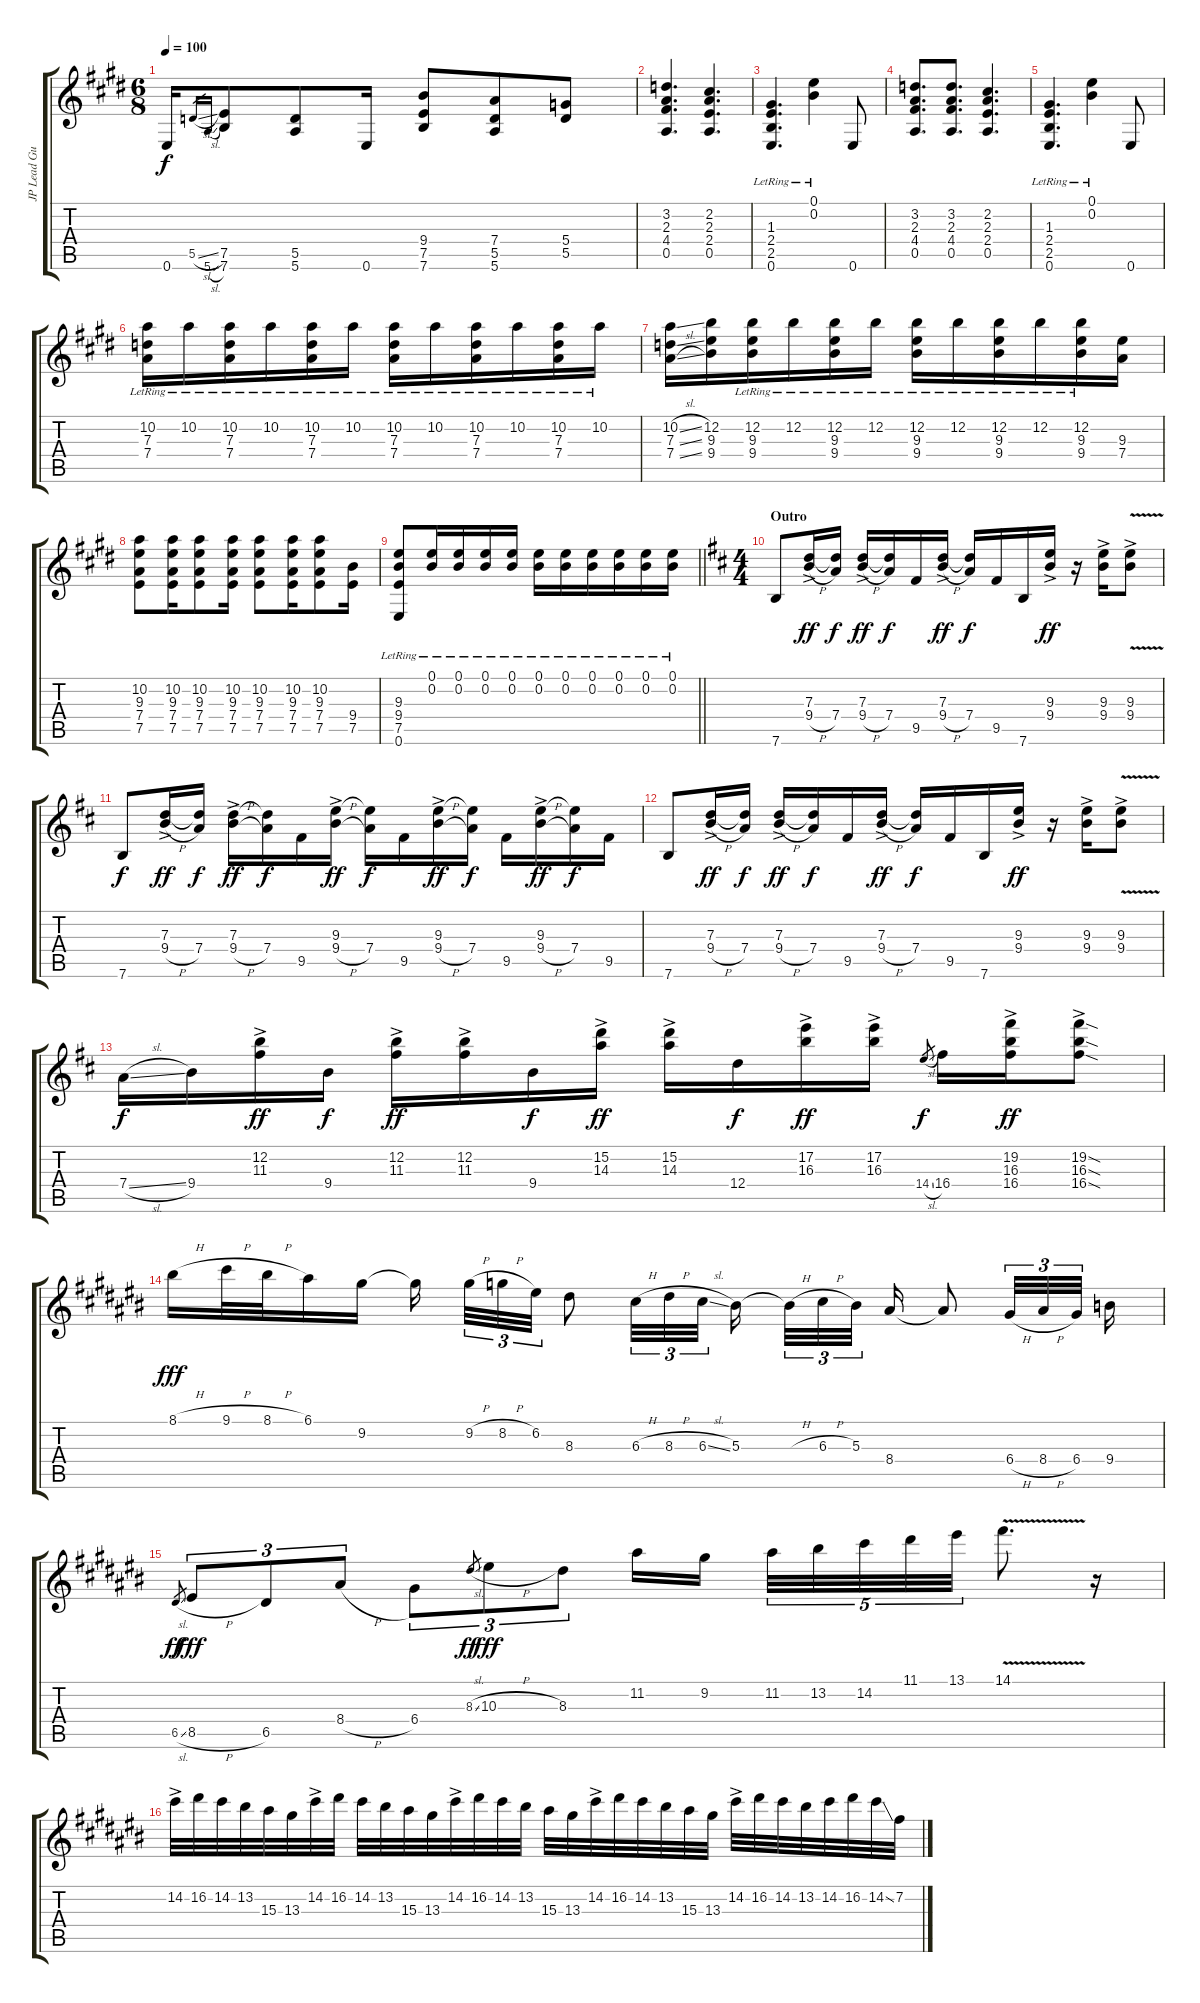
\track ("JP Lead Guitar" "JP Lead Gu") {instrument distortionguitar}
\staff {score tabs}
\tuning (E4 B3 G3 D3 A2 E2) {hide}
\ts (6 8)
\tempo 100
\clef g2
\ks e
0.6.16{dy f} 5.5{sl}.16{gr} 5.6{sl}.16{gr} (7.5 7.6).8 (5.5 5.6).8 0.6.16 (9.4 7.5 7.6).8 (7.4 5.5 5.6).8 (5.4 5.5).8 |
(3.2 2.3 4.4 0.5).4{d} (2.2 2.3 2.4 0.5).4{d} |
(1.3{lr} 2.4{lr} 2.5{lr} 0.6{lr}).4{d} (0.1{lr} 0.2{lr}).4 0.6.8 |
(3.2 2.3 4.4 0.5).8{d} (3.2 2.3 4.4 0.5).8{d} (2.2 2.3 2.4 0.5).4{d} |
(1.3{lr} 2.4{lr} 2.5{lr} 0.6{lr}).4{d} (0.1{lr} 0.2{lr}).4 0.6.8 |
(10.2{lr} 7.3{lr} 7.4{lr}).16 10.2{lr}.16 (10.2{lr} 7.3{lr} 7.4{lr}).16 10.2{lr}.16 (10.2{lr} 7.3{lr} 7.4{lr}).16 10.2{lr}.16 (10.2{lr} 7.3{lr} 7.4{lr}).16 10.2{lr}.16 (10.2{lr} 7.3{lr} 7.4{lr}).16 10.2{lr}.16 (10.2{lr} 7.3{lr} 7.4{lr}).16 10.2{lr}.16 |
(10.2{sl} 7.3{sl} 7.4{sl}).16 (12.2 9.3 9.4).16 (12.2{lr} 9.3{lr} 9.4{lr}).16 12.2{lr}.16 (12.2{lr} 9.3{lr} 9.4{lr}).16 12.2{lr}.16 (12.2{lr} 9.3{lr} 9.4{lr}).16 12.2{lr}.16 (12.2{lr} 9.3{lr} 9.4{lr}).16 12.2{lr}.16 (12.2{lr} 9.3{lr} 9.4{lr}).16 (9.3 7.4).16 |
(10.2 9.3 7.4 7.5).8 (10.2 9.3 7.4 7.5).16 (10.2 9.3 7.4 7.5).8 (10.2 9.3 7.4 7.5).16 (10.2 9.3 7.4 7.5).8 (10.2 9.3 7.4 7.5).16 (10.2 9.3 7.4 7.5).8 (9.4 7.5).16 |
\barLineRight lightlight
(9.3{lr} 9.4{lr} 7.5{lr} 0.6{lr}).8 (0.1{lr} 0.2{lr}).16 (0.1{lr} 0.2{lr}).16 (0.1{lr} 0.2{lr}).16 (0.1{lr} 0.2{lr}).16 (0.1{lr} 0.2{lr}).16 (0.1{lr} 0.2{lr}).16 (0.1{lr} 0.2{lr}).16 (0.1{lr} 0.2{lr}).16 (0.1{lr} 0.2{lr}).16 (0.1{lr} 0.2{lr}).16 |
\ts (4 4)
\section ("" "Outro")
\ks d
7.6.8 (7.3{ac} 9.4{h ac}).16{dy ff} (7.3{t} 7.4).16{dy f} (7.3{ac} 9.4{h ac}).16{dy ff} (7.3{t} 7.4).16{dy f} 9.5.16 (7.3{ac} 9.4{h ac}).16{dy ff} (7.3{t} 7.4).16{dy f} 9.5.16 7.6.16 (9.3{ac} 9.4{ac}).16{dy ff} r.16 (9.3{ac} 9.4{ac}).16 (9.3{v ac} 9.4{v ac}).8 |
7.6.8{dy f} (7.3{ac} 9.4{h ac}).16{dy ff} (7.3{t} 7.4).16{dy f} (7.3{ac} 9.4{h ac}).16{dy ff} (7.3{t} 7.4).16{dy f} 9.5.16 (9.3{ac} 9.4{h ac}).16{dy ff} (9.3{t} 7.4).16{dy f} 9.5.16 (9.3{ac} 9.4{h ac}).16{dy ff} (9.3{t} 7.4).16{dy f} 9.5.16 (9.3{ac} 9.4{h ac}).16{dy ff} (9.3{t} 7.4).16{dy f} 9.5.16 |
7.6.8 (7.3{ac} 9.4{h ac}).16{dy ff} (7.3{t} 7.4).16{dy f} (7.3{ac} 9.4{h ac}).16{dy ff} (7.3{t} 7.4).16{dy f} 9.5.16 (7.3{ac} 9.4{h ac}).16{dy ff} (7.3{t} 7.4).16{dy f} 9.5.16 7.6.16 (9.3{ac} 9.4{ac}).16{dy ff} r.16 (9.3{ac} 9.4{ac}).16 (9.3{v ac} 9.4{v ac}).8 |
7.4{sl}.16{dy f} 9.4.16 (12.2{ac} 11.3{ac}).16{dy ff} 9.4.16{dy f} (12.2{ac} 11.3{ac}).16{dy ff} (12.2{ac} 11.3{ac}).16 9.4.16{dy f} (15.2{ac} 14.3{ac}).16{dy ff} (15.2{ac} 14.3{ac}).16 12.4.16{dy f} (17.2{ac} 16.3{ac}).16{dy ff} (17.2{ac} 16.3{ac}).16 14.4{sl}.8{gr dy f} 16.4.16 (19.2{ac} 16.3{ac} 16.4{ac}).16{dy ff} (19.2{sod ac} 16.3{sod ac} 16.4{sod ac}).8 |
\ks c#
8.1{h}.16{dy fff volume 15} 9.1{h}.32 8.1{h}.32 6.1.16 9.2.16 9.2{t}.16{beam splitsecondary} 9.2{h}.32{tu (3 2)} 8.2{h}.32{tu (3 2)} 6.2.32{tu (3 2)} 8.3.8 6.3{h}.32{tu (3 2)} 8.3{h}.32{tu (3 2)} 6.3{sl}.32{tu (3 2) beam splitsecondary} 5.3.16{beam splitsecondary} 5.3{h t}.32{tu (3 2)} 6.3{h}.32{tu (3 2)} 5.3.32{tu (3 2) beam splitsecondary} 8.4.16 8.4{t}.8 6.4{h}.32{tu (3 2)} 8.4{h}.32{tu (3 2)} 6.4.32{tu (3 2) beam splitsecondary} 9.4.16 |
6.5{sl}.8{gr dy ff} 8.5{h}.8{tu (3 2) dy fff} 6.5.8{tu (3 2)} 8.4{h}.8{tu (3 2)} 6.4.8{tu (3 2)} 8.3{sl}.8{gr dy ff} 10.3{h}.8{tu (3 2) dy fff} 8.3.8{tu (3 2)} 11.2.16 9.2.16{beam splitsecondary} 11.2.32{tu (5 4)} 13.2.32{tu (5 4)} 14.2.32{tu (5 4)} 11.1.32{tu (5 4)} 13.1.32{tu (5 4)} 14.1{v}.8{d} r.16 |
14.2{ac}.32 16.2.32 14.2.32 13.2.32 15.3.32 13.3.32 14.2{ac}.32 16.2.32 14.2.32 13.2.32 15.3.32 13.3.32 14.2{ac}.32 16.2.32 14.2.32 13.2.32 15.3.32 13.3.32 14.2{ac}.32 16.2.32 14.2.32 13.2.32 15.3.32 13.3.32 14.2{ac}.32 16.2.32 14.2.32 13.2.32 14.2.32 16.2.32 14.2{ss}.32 7.2.32
